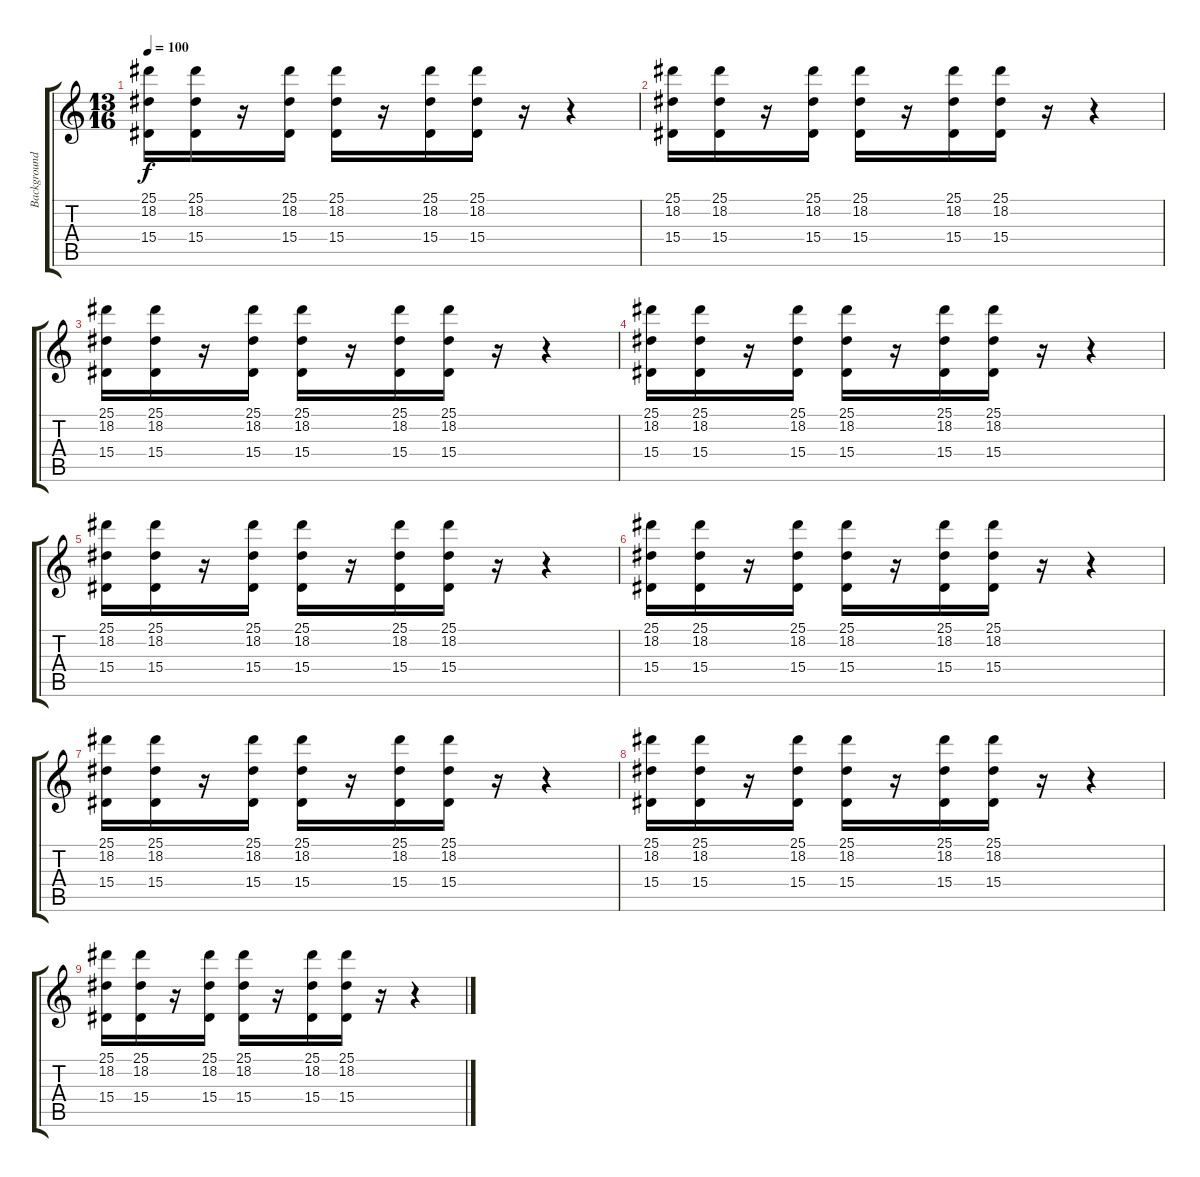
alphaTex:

\track ("Background" "Background") {instrument stringensemble1}
\staff {score tabs}
\tuning (D4 A3 F3 C3 G2 C2) {hide}
\ts (13 16)
\tempo 100
\clef g2
\ks c
(25.1 18.2 15.4).16{dy f} (25.1 18.2 15.4).16 r.16 (25.1 18.2 15.4).16 (25.1 18.2 15.4).16 r.16 (25.1 18.2 15.4).16 (25.1 18.2 15.4).16 r.16 r.4 |
(25.1 18.2 15.4).16 (25.1 18.2 15.4).16 r.16 (25.1 18.2 15.4).16 (25.1 18.2 15.4).16 r.16 (25.1 18.2 15.4).16 (25.1 18.2 15.4).16 r.16 r.4 |
(25.1 18.2 15.4).16 (25.1 18.2 15.4).16 r.16 (25.1 18.2 15.4).16 (25.1 18.2 15.4).16 r.16 (25.1 18.2 15.4).16 (25.1 18.2 15.4).16 r.16 r.4 |
(25.1 18.2 15.4).16 (25.1 18.2 15.4).16 r.16 (25.1 18.2 15.4).16 (25.1 18.2 15.4).16 r.16 (25.1 18.2 15.4).16 (25.1 18.2 15.4).16 r.16 r.4 |
(25.1 18.2 15.4).16 (25.1 18.2 15.4).16 r.16 (25.1 18.2 15.4).16 (25.1 18.2 15.4).16 r.16 (25.1 18.2 15.4).16 (25.1 18.2 15.4).16 r.16 r.4 |
(25.1 18.2 15.4).16 (25.1 18.2 15.4).16 r.16 (25.1 18.2 15.4).16 (25.1 18.2 15.4).16 r.16 (25.1 18.2 15.4).16 (25.1 18.2 15.4).16 r.16 r.4 |
(25.1 18.2 15.4).16 (25.1 18.2 15.4).16 r.16 (25.1 18.2 15.4).16 (25.1 18.2 15.4).16 r.16 (25.1 18.2 15.4).16 (25.1 18.2 15.4).16 r.16 r.4 |
(25.1 18.2 15.4).16 (25.1 18.2 15.4).16 r.16 (25.1 18.2 15.4).16 (25.1 18.2 15.4).16 r.16 (25.1 18.2 15.4).16 (25.1 18.2 15.4).16 r.16 r.4 |
(25.1 18.2 15.4).16 (25.1 18.2 15.4).16 r.16 (25.1 18.2 15.4).16 (25.1 18.2 15.4).16 r.16 (25.1 18.2 15.4).16 (25.1 18.2 15.4).16 r.16 r.4
